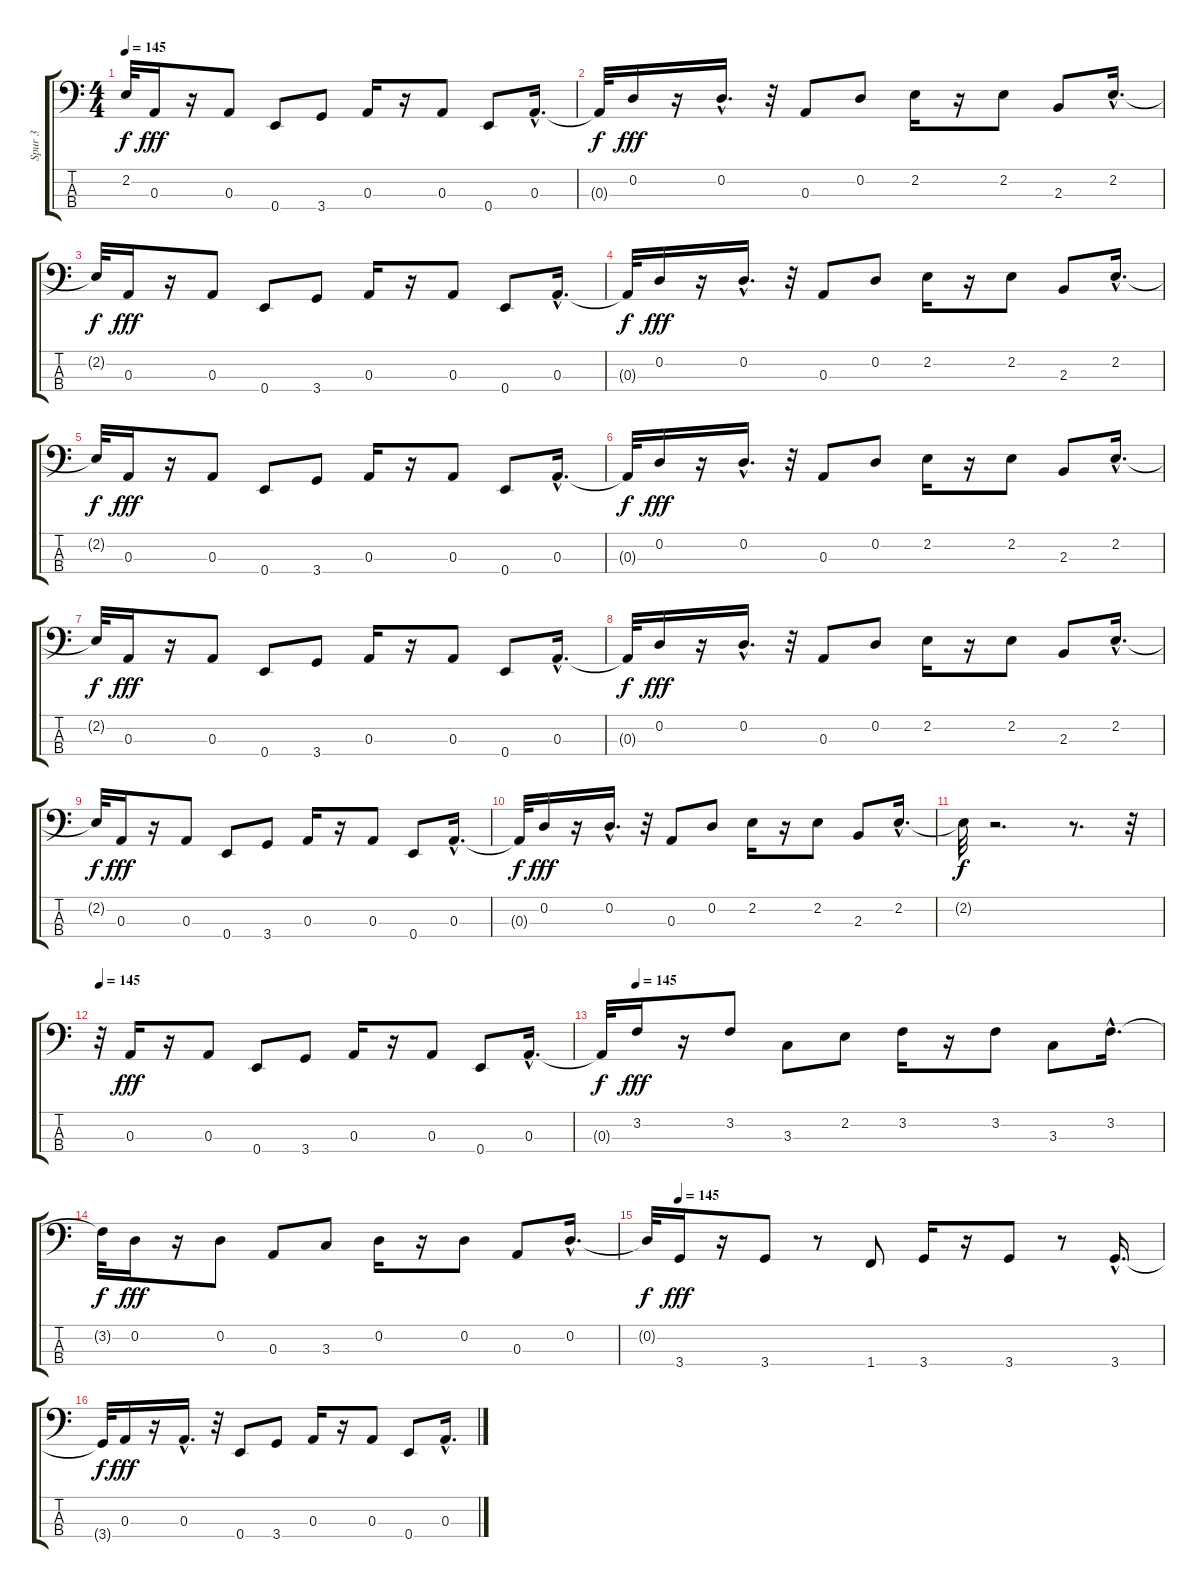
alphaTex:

\track ("Spur 3" "Spur 3") {instrument fretlessbass}
\staff {score tabs}
\tuning (G2 D2 A1 E1) {hide}
\ts (4 4)
\tempo 145
\clef f4
\ks c
2.2{t}.32{dy f} 0.3.16{dy fff} r.16 0.3.8 0.4.8 3.4.8 0.3.16 r.16 0.3.8 0.4.8 0.3{hac}.16{d} |
0.3{t}.32{dy f} 0.2.16{dy fff} r.16 0.2{hac}.16{d} r.32 0.3.8 0.2.8 2.2.16 r.16 2.2.8 2.3.8 2.2{hac}.16{d} |
2.2{t}.32{dy f} 0.3.16{dy fff} r.16 0.3.8 0.4.8 3.4.8 0.3.16 r.16 0.3.8 0.4.8 0.3{hac}.16{d} |
0.3{t}.32{dy f} 0.2.16{dy fff} r.16 0.2{hac}.16{d} r.32 0.3.8 0.2.8 2.2.16 r.16 2.2.8 2.3.8 2.2{hac}.16{d} |
2.2{t}.32{dy f} 0.3.16{dy fff} r.16 0.3.8 0.4.8 3.4.8 0.3.16 r.16 0.3.8 0.4.8 0.3{hac}.16{d} |
0.3{t}.32{dy f} 0.2.16{dy fff} r.16 0.2{hac}.16{d} r.32 0.3.8 0.2.8 2.2.16 r.16 2.2.8 2.3.8 2.2{hac}.16{d} |
2.2{t}.32{dy f} 0.3.16{dy fff} r.16 0.3.8 0.4.8 3.4.8 0.3.16 r.16 0.3.8 0.4.8 0.3{hac}.16{d} |
0.3{t}.32{dy f} 0.2.16{dy fff} r.16 0.2{hac}.16{d} r.32 0.3.8 0.2.8 2.2.16 r.16 2.2.8 2.3.8 2.2{hac}.16{d} |
2.2{t}.32{dy f} 0.3.16{dy fff} r.16 0.3.8 0.4.8 3.4.8 0.3.16 r.16 0.3.8 0.4.8 0.3{hac}.16{d} |
0.3{t}.32{dy f} 0.2.16{dy fff} r.16 0.2{hac}.16{d} r.32 0.3.8 0.2.8 2.2.16 r.16 2.2.8 2.3.8 2.2{hac}.16{d} |
2.2{t}.32{dy f} r.2{d} r.8{d} r.32 |
\tempo 145
r.32 0.3.16{dy fff} r.16 0.3.8 0.4.8 3.4.8 0.3.16 r.16 0.3.8 0.4.8 0.3{hac}.16{d} |
\tempo (145 0.0625)
0.3{t}.32{dy f} 3.2.16{dy fff} r.16 3.2.8 3.3.8 2.2.8 3.2.16 r.16 3.2.8 3.3.8 3.2{hac}.16{d} |
3.2{t}.32{dy f} 0.2.16{dy fff} r.16 0.2.8 0.3.8 3.3.8 0.2.16 r.16 0.2.8 0.3.8 0.2{hac}.16{d} |
\tempo (145 0.0625)
0.2{t}.32{dy f} 3.4.16{dy fff} r.16 3.4.8 r.8 1.4.8 3.4.16 r.16 3.4.8 r.8 3.4{hac}.16{d} |
3.4{t}.32{dy f} 0.3.16{dy fff} r.16 0.3{hac}.16{d} r.32 0.4.8 3.4.8 0.3.16 r.16 0.3.8 0.4.8 0.3{hac}.16{d}
